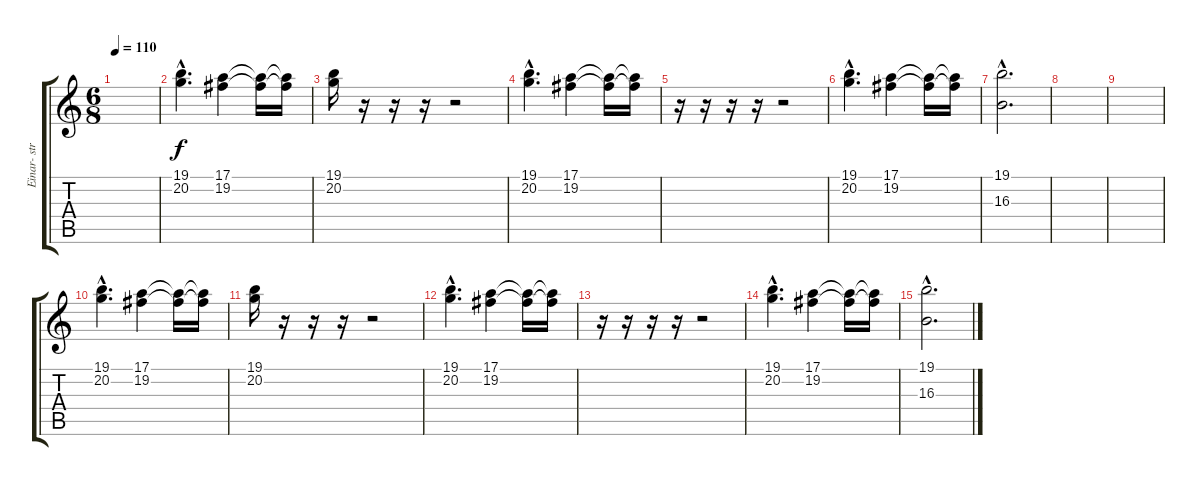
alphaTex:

\track ("Einar- strings" "Einar- str") {instrument stringensemble1}
\staff {score tabs}
\tuning (E4 B3 G3 D3 A2 E2) {hide}
\ts (6 8)
\tempo 110
\clef g2
\ks c
|
(19.1{hac} 20.2{hac}).4{d} (17.1 19.2).4 (17.1{t} 19.2{t}).16 (17.1{t} 19.2{t}).16 |
(19.1 20.2).16 r.16 r.16 r.16 r.2 |
(19.1{hac} 20.2{hac}).4{d} (17.1 19.2).4 (17.1{t} 19.2{t}).16 (17.1{t} 19.2{t}).16 |
r.16 r.16 r.16 r.16 r.2 |
(19.1{hac} 20.2{hac}).4{d} (17.1 19.2).4 (17.1{t} 19.2{t}).16 (17.1{t} 19.2{t}).16 |
(19.1{hac} 16.3{hac}).2{d} |
|
|
(19.1{hac} 20.2{hac}).4{d} (17.1 19.2).4 (17.1{t} 19.2{t}).16 (17.1{t} 19.2{t}).16 |
(19.1 20.2).16 r.16 r.16 r.16 r.2 |
(19.1{hac} 20.2{hac}).4{d} (17.1 19.2).4 (17.1{t} 19.2{t}).16 (17.1{t} 19.2{t}).16 |
r.16 r.16 r.16 r.16 r.2 |
(19.1{hac} 20.2{hac}).4{d} (17.1 19.2).4 (17.1{t} 19.2{t}).16 (17.1{t} 19.2{t}).16 |
(19.1{hac} 16.3{hac}).2{d}
